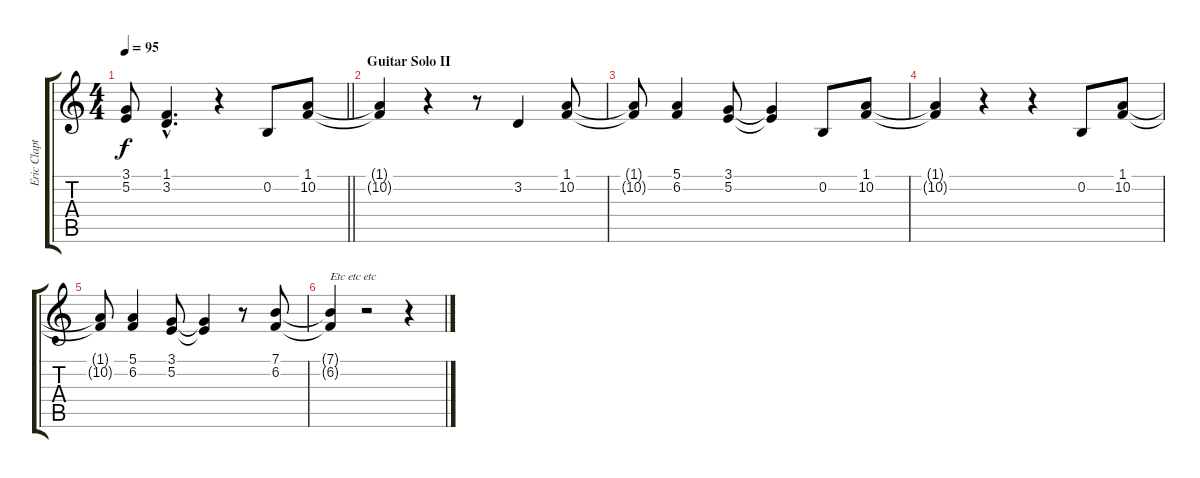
\track ("Eric Clapton Voice" "Eric Clapt") {instrument tenorsax}
\staff {score tabs}
\tuning (E4 B3 G3 D3 A2 E2) {hide}
\ts (4 4)
\tempo 95
\clef g2
\barLineRight lightlight
\ks c
(3.1 5.2).8{dy f} (1.1{hac} 3.2{hac}).4{d} r.4 0.2.8 (1.1 10.2).8 |
\section ("" "Guitar Solo II")
(1.1{t} 10.2{t}).4 r.4 r.8 3.2.4 (1.1 10.2).8 |
(1.1{t} 10.2{t}).8 (5.1 6.2).4 (3.1 5.2).8 (3.1{t} 5.2{t}).4 0.2.8 (1.1 10.2).8 |
(1.1{t} 10.2{t}).4 r.4 r.4 0.2.8 (1.1 10.2).8 |
(1.1{t} 10.2{t}).8 (5.1 6.2).4 (3.1 5.2).8 (3.1{t} 5.2{t}).4 r.8 (7.1 6.2).8 |
(7.1{t} 6.2{t}).4{txt "Etc etc etc"} r.2 r.4
